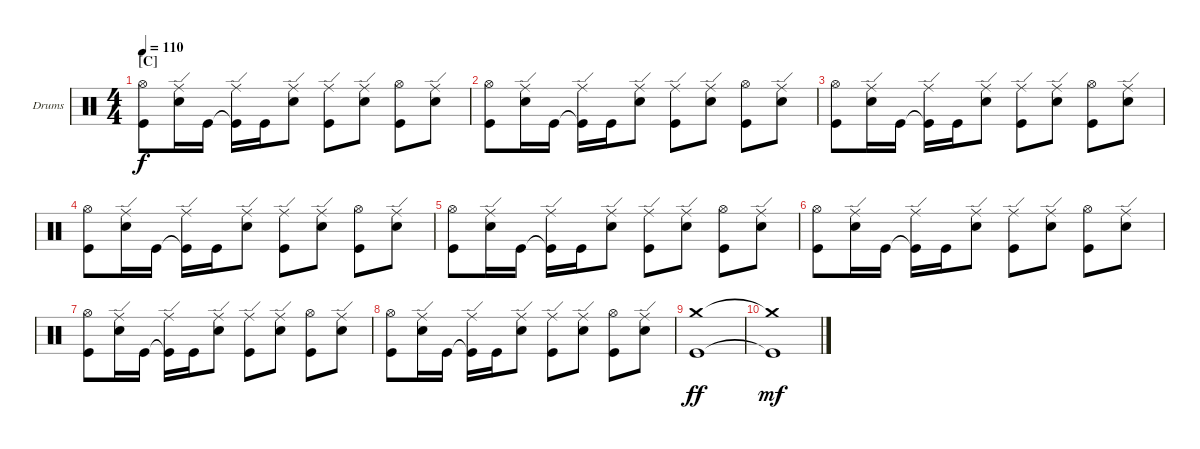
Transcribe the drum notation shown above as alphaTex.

\defaultSystemsLayout 4
\bracketExtendMode groupsimilarinstruments
\firstSystemTrackNameOrientation horizontal
\otherSystemsTrackNameOrientation horizontal
\track ("Fabrizo Moretti" "Drums") {instrument percussion}
\staff {score}
\articulation defaults
\ts (4 4)
\section ("C" "")
\tempo 110
\clef neutral
\ks c
("Kick (hit)" "Hi-Hat (open)").8{dy f} ("Snare (hit) 2" "Ride (edge)").16 "Kick (hit)".16 ("Kick (hit)"{t} "Ride (edge)").16 "Kick (hit)".16 ("Snare (hit) 2" "Ride (edge)").8 ("Kick (hit)" "Ride (edge)").8 ("Snare (hit) 2" "Ride (edge)").8 ("Kick (hit)" "Hi-Hat (open)").8 ("Snare (hit) 2" "Ride (edge)").8 |
("Kick (hit)" "Hi-Hat (open)").8 ("Snare (hit) 2" "Ride (edge)").16 "Kick (hit)".16 ("Kick (hit)"{t} "Ride (edge)").16 "Kick (hit)".16 ("Snare (hit) 2" "Ride (edge)").8 ("Kick (hit)" "Ride (edge)").8 ("Snare (hit) 2" "Ride (edge)").8 ("Kick (hit)" "Hi-Hat (open)").8 ("Snare (hit) 2" "Ride (edge)").8 |
("Kick (hit)" "Hi-Hat (open)").8 ("Snare (hit) 2" "Ride (edge)").16 "Kick (hit)".16 ("Kick (hit)"{t} "Ride (edge)").16 "Kick (hit)".16 ("Snare (hit) 2" "Ride (edge)").8 ("Kick (hit)" "Ride (edge)").8 ("Snare (hit) 2" "Ride (edge)").8 ("Kick (hit)" "Hi-Hat (open)").8 ("Snare (hit) 2" "Ride (edge)").8 |
("Kick (hit)" "Hi-Hat (open)").8 ("Snare (hit) 2" "Ride (edge)").16 "Kick (hit)".16 ("Kick (hit)"{t} "Ride (edge)").16 "Kick (hit)".16 ("Snare (hit) 2" "Ride (edge)").8 ("Kick (hit)" "Ride (edge)").8 ("Snare (hit) 2" "Ride (edge)").8 ("Kick (hit)" "Hi-Hat (open)").8 ("Snare (hit) 2" "Ride (edge)").8 |
("Kick (hit)" "Hi-Hat (open)").8 ("Snare (hit) 2" "Ride (edge)").16 "Kick (hit)".16 ("Kick (hit)"{t} "Ride (edge)").16 "Kick (hit)".16 ("Snare (hit) 2" "Ride (edge)").8 ("Kick (hit)" "Ride (edge)").8 ("Snare (hit) 2" "Ride (edge)").8 ("Kick (hit)" "Hi-Hat (open)").8 ("Snare (hit) 2" "Ride (edge)").8 |
("Kick (hit)" "Hi-Hat (open)").8 ("Snare (hit) 2" "Ride (edge)").16 "Kick (hit)".16 ("Kick (hit)"{t} "Ride (edge)").16 "Kick (hit)".16 ("Snare (hit) 2" "Ride (edge)").8 ("Kick (hit)" "Ride (edge)").8 ("Snare (hit) 2" "Ride (edge)").8 ("Kick (hit)" "Hi-Hat (open)").8 ("Snare (hit) 2" "Ride (edge)").8 |
("Kick (hit)" "Hi-Hat (open)").8 ("Snare (hit) 2" "Ride (edge)").16 "Kick (hit)".16 ("Kick (hit)"{t} "Ride (edge)").16 "Kick (hit)".16 ("Snare (hit) 2" "Ride (edge)").8 ("Kick (hit)" "Ride (edge)").8 ("Snare (hit) 2" "Ride (edge)").8 ("Kick (hit)" "Hi-Hat (open)").8 ("Snare (hit) 2" "Ride (edge)").8 |
("Kick (hit)" "Hi-Hat (open)").8 ("Snare (hit) 2" "Ride (edge)").16 "Kick (hit)".16 ("Kick (hit)"{t} "Ride (edge)").16 "Kick (hit)".16 ("Snare (hit) 2" "Ride (edge)").8 ("Kick (hit)" "Ride (edge)").8 ("Snare (hit) 2" "Ride (edge)").8 ("Kick (hit)" "Hi-Hat (open)").8 ("Snare (hit) 2" "Ride (edge)").8 |
("Kick (hit)" "Crash medium (hit)").1{dy ff} |
("Kick (hit)"{t} "Crash medium (hit)"{t}).1{dy mf}
